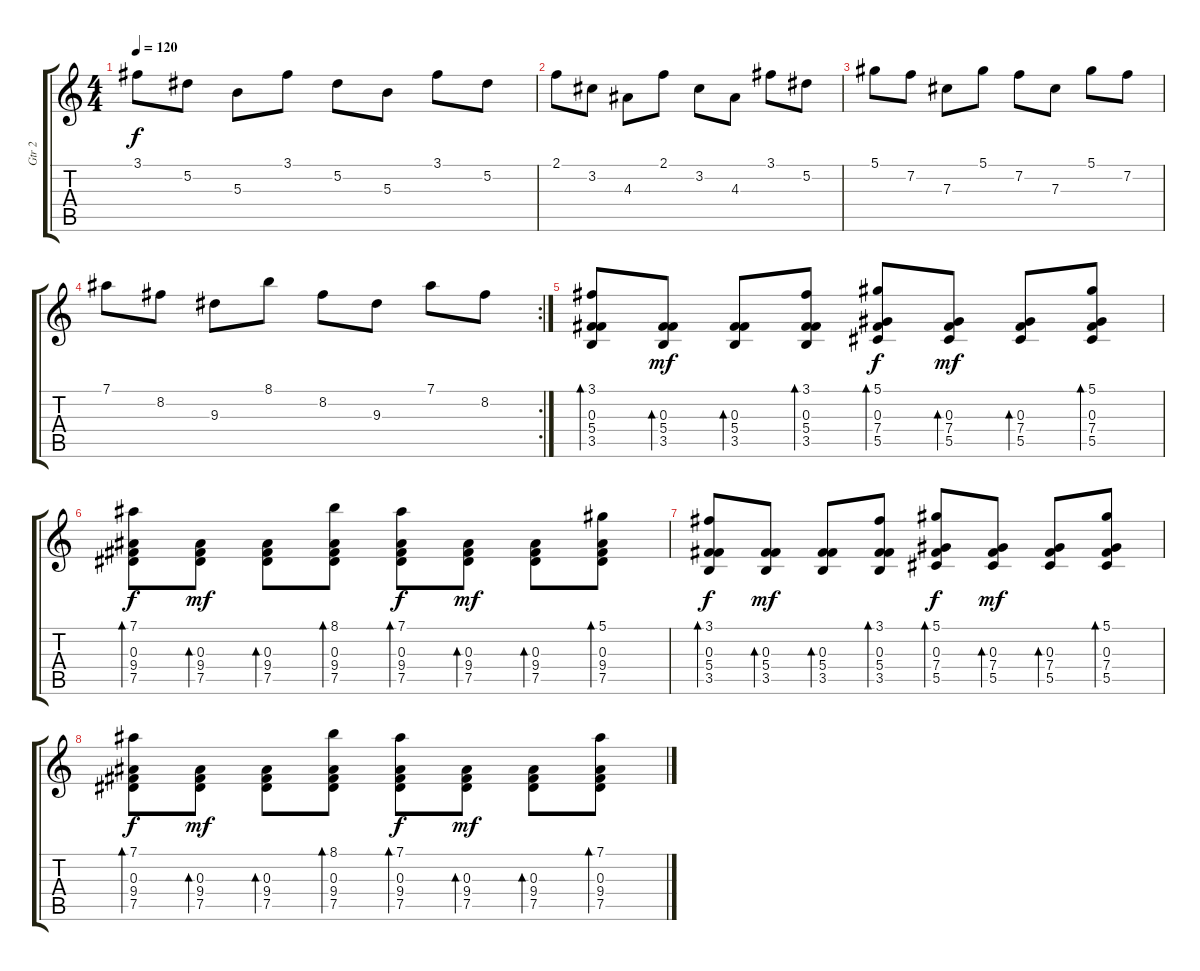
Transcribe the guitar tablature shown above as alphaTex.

\track ("Gtr 2" "Gtr 2") {instrument acousticguitarsteel}
\staff {score tabs}
\tuning (Eb4 Bb3 Gb3 Db3 Ab2 Eb2) {hide}
\ts (4 4)
\tempo 120
\clef g2
\ks c
3.1.8{dy f} 5.2.8 5.3.8 3.1.8 5.2.8 5.3.8 3.1.8 5.2.8 |
2.1.8 3.2.8 4.3.8 2.1.8 3.2.8 4.3.8 3.1.8 5.2.8 |
5.1.8 7.2.8 7.3.8 5.1.8 7.2.8 7.3.8 5.1.8 7.2.8 |
\rc 2
7.1.8 8.2.8 9.3.8 8.1.8 8.2.8 9.3.8 7.1.8 8.2.8 |
(3.1 0.3 5.4 3.5).8{bd 30} (0.3 5.4 3.5).8{bd 30 dy mf} (0.3 5.4 3.5).8{bd 30} (3.1 0.3 5.4 3.5).8{bd 30} (5.1 0.3 7.4 5.5).8{bd 30 dy f} (0.3 7.4 5.5).8{bd 30 dy mf} (0.3 7.4 5.5).8{bd 30} (5.1 0.3 7.4 5.5).8{bd 30} |
(7.1 0.3 9.4 7.5).8{bd 30 dy f} (0.3 9.4 7.5).8{bd 30 dy mf} (0.3 9.4 7.5).8{bd 30} (8.1 0.3 9.4 7.5).8{bd 30} (7.1 0.3 9.4 7.5).8{bd 30 dy f} (0.3 9.4 7.5).8{bd 30 dy mf} (0.3 9.4 7.5).8{bd 30} (5.1 0.3 9.4 7.5).8{bd 30} |
(3.1 0.3 5.4 3.5).8{bd 30 dy f} (0.3 5.4 3.5).8{bd 30 dy mf} (0.3 5.4 3.5).8{bd 30} (3.1 0.3 5.4 3.5).8{bd 30} (5.1 0.3 7.4 5.5).8{bd 30 dy f} (0.3 7.4 5.5).8{bd 30 dy mf} (0.3 7.4 5.5).8{bd 30} (5.1 0.3 7.4 5.5).8{bd 30} |
(7.1 0.3 9.4 7.5).8{bd 30 dy f} (0.3 9.4 7.5).8{bd 30 dy mf} (0.3 9.4 7.5).8{bd 30} (8.1 0.3 9.4 7.5).8{bd 30} (7.1 0.3 9.4 7.5).8{bd 30 dy f} (0.3 9.4 7.5).8{bd 30 dy mf} (0.3 9.4 7.5).8{bd 30} (7.1 0.3 9.4 7.5).8{bd 30}
